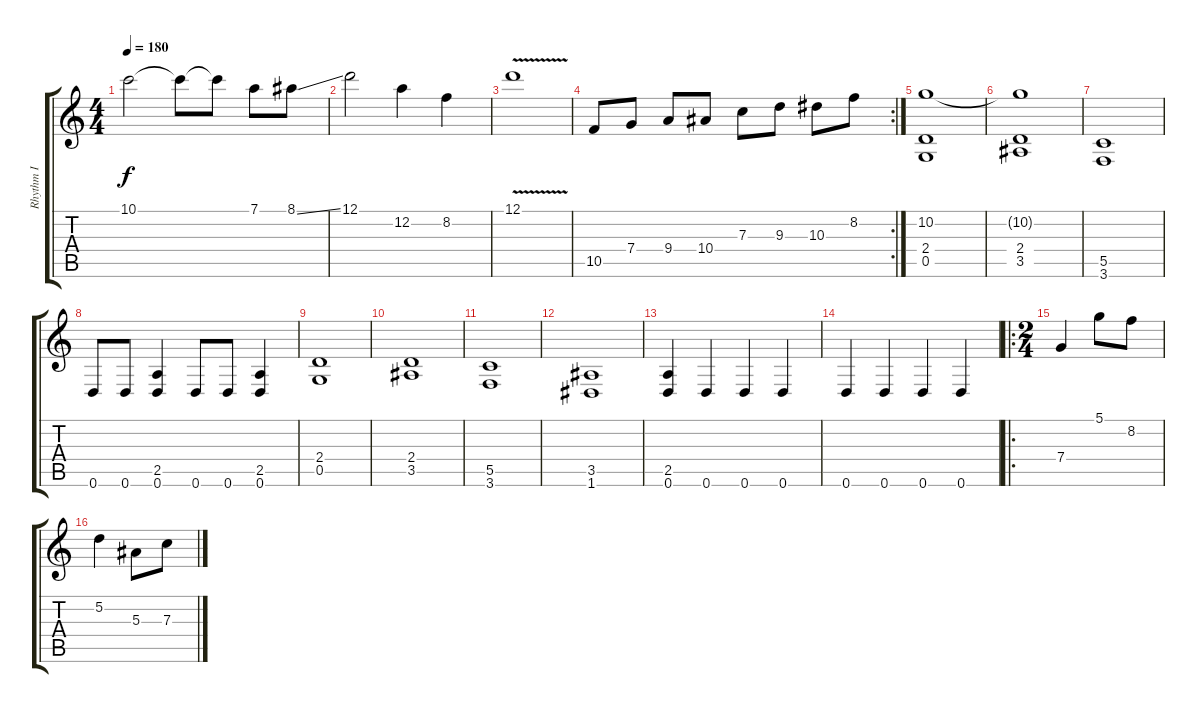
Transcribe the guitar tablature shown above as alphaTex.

\track ("Rhythm I" "Rhythm I") {instrument distortionguitar}
\staff {score tabs}
\tuning (D4 A3 F3 C3 G2 D2) {hide}
\ts (4 4)
\tempo 180
\clef g2
\ks c
10.1.2{dy f} 10.1{t}.8 10.1{t}.8 7.1.8 8.1{ss}.8 |
12.1.2 12.2.4 8.2.4 |
12.1{v}.1 |
\rc 2
10.5.8 7.4.8 9.4.8 10.4.8 7.3.8 9.3.8 10.3.8 8.2.8 |
(10.2 2.4 0.5).1 |
(10.2{t} 2.4 3.5).1 |
(5.5 3.6).1 |
0.6.8 0.6.8 (2.5 0.6).4 0.6.8 0.6.8 (2.5 0.6).4 |
(2.4 0.5).1 |
(2.4 3.5).1 |
(5.5 3.6).1 |
(3.5 1.6).1 |
(2.5 0.6).4 0.6.4 0.6.4 0.6.4 |
0.6.4 0.6.4 0.6.4 0.6.4 |
\ro
\ts (2 4)
7.4.4 5.1.8 8.2.8 |
5.2.4 5.3.8 7.3.8
